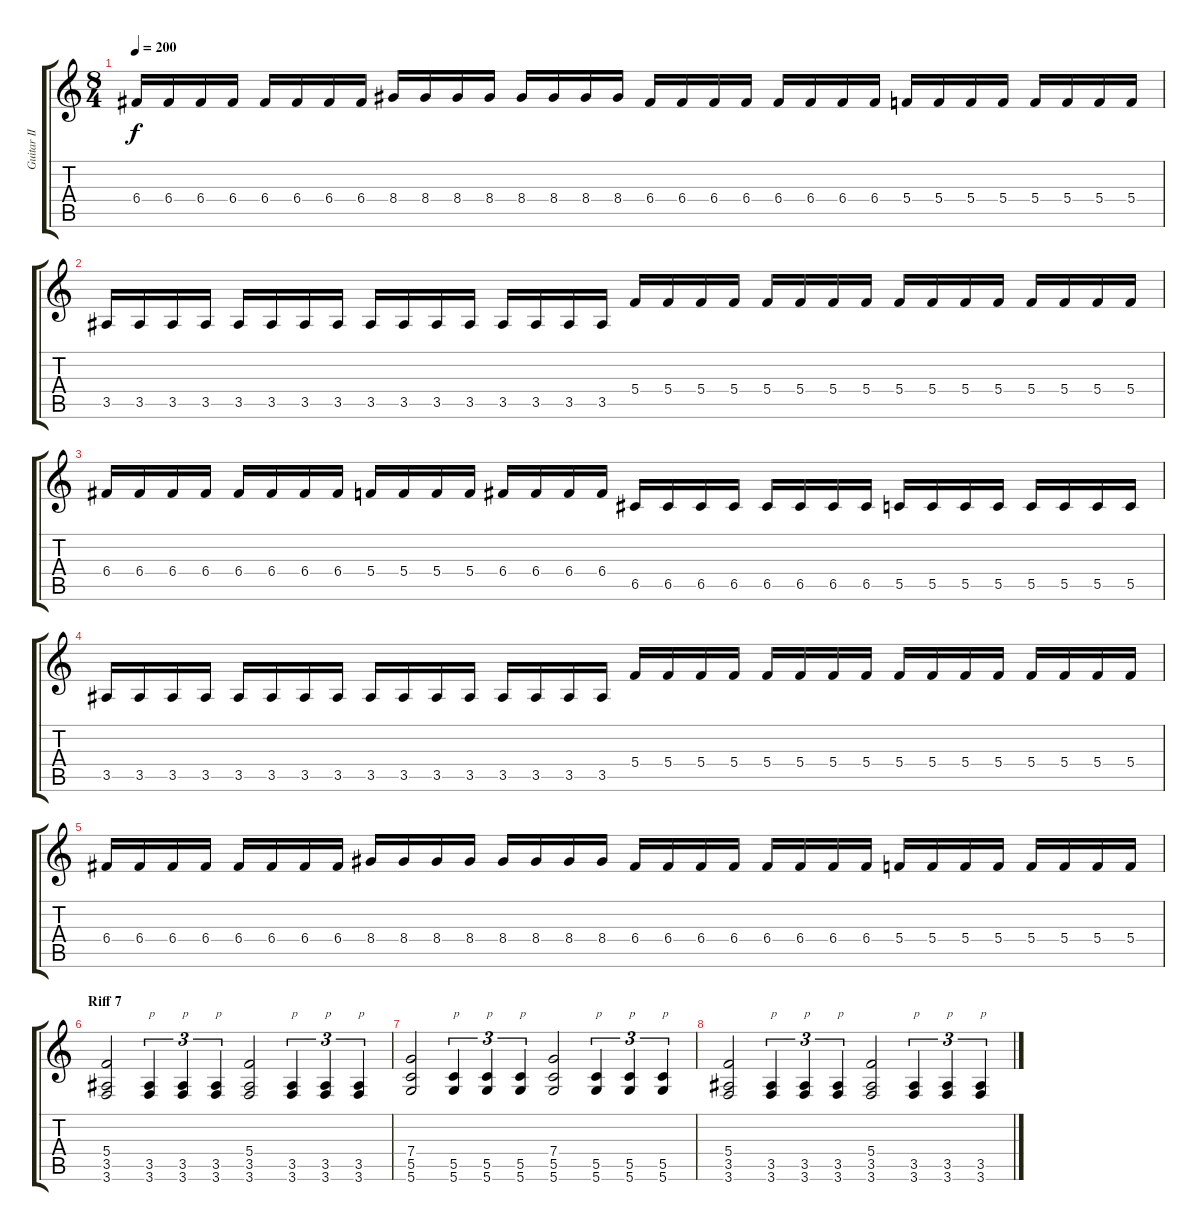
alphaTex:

\track ("Guitar II" "Guitar II") {instrument distortionguitar}
\staff {score tabs}
\tuning (D4 A3 F3 C3 G2 D2) {hide}
\ts (8 4)
\tempo 200
\clef g2
\ks c
6.4.16{dy f} 6.4.16 6.4.16 6.4.16 6.4.16 6.4.16 6.4.16 6.4.16 8.4.16 8.4.16 8.4.16 8.4.16 8.4.16 8.4.16 8.4.16 8.4.16 6.4.16 6.4.16 6.4.16 6.4.16 6.4.16 6.4.16 6.4.16 6.4.16 5.4.16 5.4.16 5.4.16 5.4.16 5.4.16 5.4.16 5.4.16 5.4.16 |
3.5.16 3.5.16 3.5.16 3.5.16 3.5.16 3.5.16 3.5.16 3.5.16 3.5.16 3.5.16 3.5.16 3.5.16 3.5.16 3.5.16 3.5.16 3.5.16 5.4.16 5.4.16 5.4.16 5.4.16 5.4.16 5.4.16 5.4.16 5.4.16 5.4.16 5.4.16 5.4.16 5.4.16 5.4.16 5.4.16 5.4.16 5.4.16 |
6.4.16 6.4.16 6.4.16 6.4.16 6.4.16 6.4.16 6.4.16 6.4.16 5.4.16 5.4.16 5.4.16 5.4.16 6.4.16 6.4.16 6.4.16 6.4.16 6.5.16 6.5.16 6.5.16 6.5.16 6.5.16 6.5.16 6.5.16 6.5.16 5.5.16 5.5.16 5.5.16 5.5.16 5.5.16 5.5.16 5.5.16 5.5.16 |
3.5.16 3.5.16 3.5.16 3.5.16 3.5.16 3.5.16 3.5.16 3.5.16 3.5.16 3.5.16 3.5.16 3.5.16 3.5.16 3.5.16 3.5.16 3.5.16 5.4.16 5.4.16 5.4.16 5.4.16 5.4.16 5.4.16 5.4.16 5.4.16 5.4.16 5.4.16 5.4.16 5.4.16 5.4.16 5.4.16 5.4.16 5.4.16 |
6.4.16 6.4.16 6.4.16 6.4.16 6.4.16 6.4.16 6.4.16 6.4.16 8.4.16 8.4.16 8.4.16 8.4.16 8.4.16 8.4.16 8.4.16 8.4.16 6.4.16 6.4.16 6.4.16 6.4.16 6.4.16 6.4.16 6.4.16 6.4.16 5.4.16 5.4.16 5.4.16 5.4.16 5.4.16 5.4.16 5.4.16 5.4.16 |
\section ("" "Riff 7")
(5.4 3.5 3.6).2 (3.5 3.6).4{tu (3 2) txt "p"} (3.5 3.6).4{tu (3 2) txt "p"} (3.5 3.6).4{tu (3 2) txt "p"} (5.4 3.5 3.6).2 (3.5 3.6).4{tu (3 2) txt "p"} (3.5 3.6).4{tu (3 2) txt "p"} (3.5 3.6).4{tu (3 2) txt "p"} |
(7.4 5.5 5.6).2 (5.5 5.6).4{tu (3 2) txt "p"} (5.5 5.6).4{tu (3 2) txt "p"} (5.5 5.6).4{tu (3 2) txt "p"} (7.4 5.5 5.6).2 (5.5 5.6).4{tu (3 2) txt "p"} (5.5 5.6).4{tu (3 2) txt "p"} (5.5 5.6).4{tu (3 2) txt "p"} |
(5.4 3.5 3.6).2 (3.5 3.6).4{tu (3 2) txt "p"} (3.5 3.6).4{tu (3 2) txt "p"} (3.5 3.6).4{tu (3 2) txt "p"} (5.4 3.5 3.6).2 (3.5 3.6).4{tu (3 2) txt "p"} (3.5 3.6).4{tu (3 2) txt "p"} (3.5 3.6).4{tu (3 2) txt "p"}
